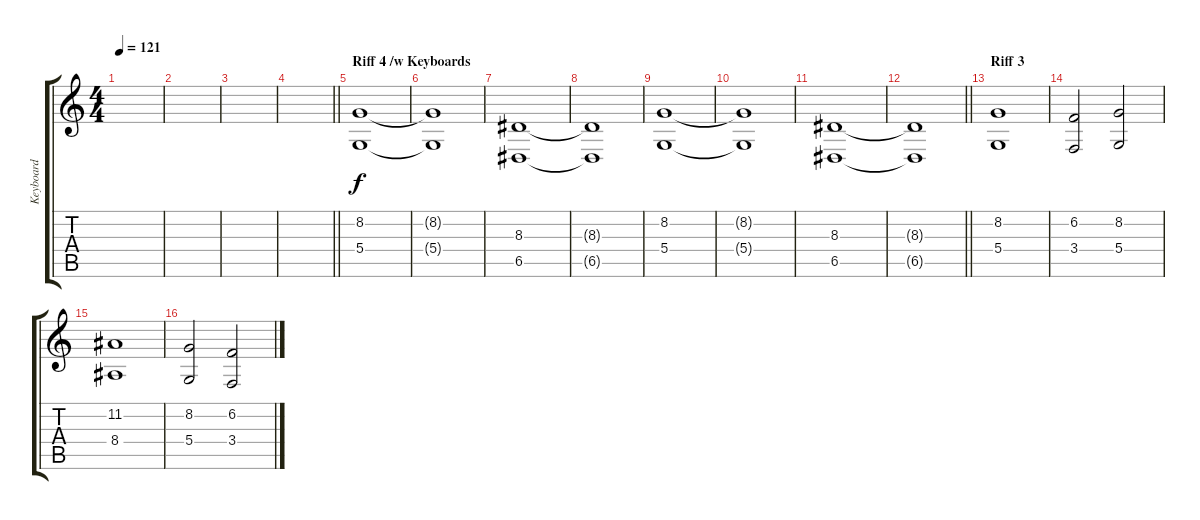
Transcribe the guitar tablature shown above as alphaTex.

\track ("Keyboard" "Keyboard") {instrument choiraahs}
\staff {score tabs}
\tuning (E4 B3 G3 D3 A2 E2) {hide}
\ts (4 4)
\tempo 121
\clef g2
\ks c
|
|
|
\barLineRight lightlight
|
\section ("" "Riff 4 /w Keyboards")
(8.2 5.4).1 |
(8.2{t} 5.4{t}).1 |
(8.3 6.5).1 |
(8.3{t} 6.5{t}).1 |
(8.2 5.4).1 |
(8.2{t} 5.4{t}).1 |
(8.3 6.5).1 |
\barLineRight lightlight
(8.3{t} 6.5{t}).1 |
\section ("" "Riff 3")
(8.2 5.4).1 |
(6.2 3.4).2 (8.2 5.4).2 |
(11.2 8.4).1 |
(8.2 5.4).2 (6.2 3.4).2
